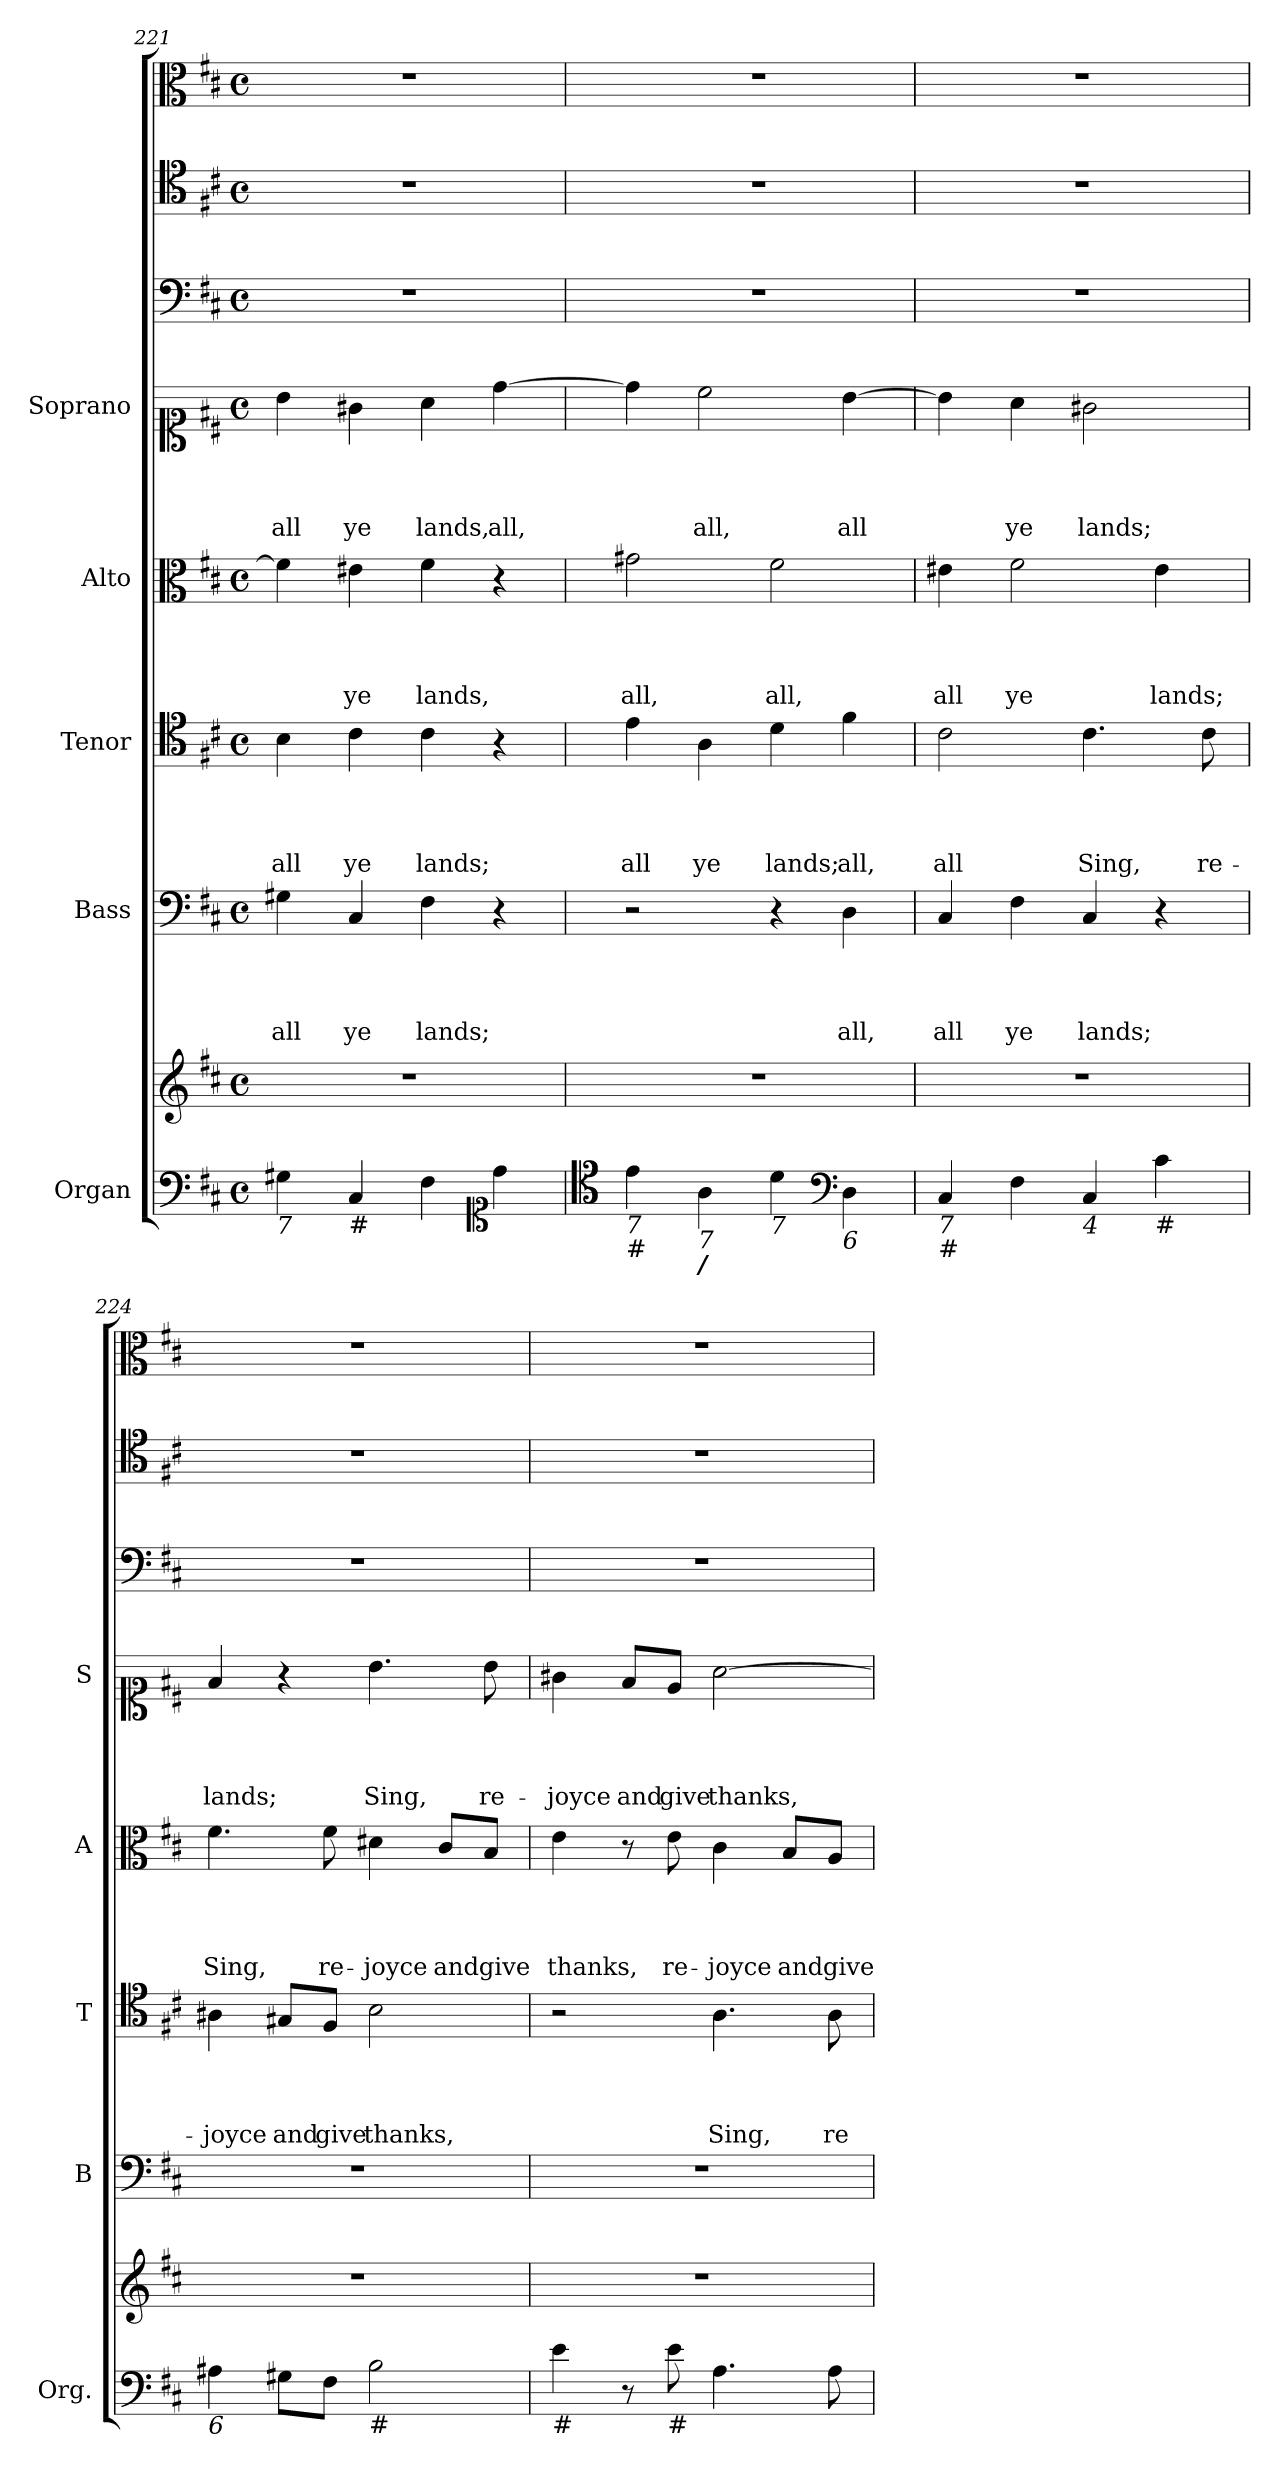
**kern	**kern	**kern	**text	**text	**text	**text	**kern	**text	**text	**text	**text	**kern	**text	**text	**text	**text	**kern	**text	**text	**text	**text	**kern	**kern	**kern
*part8	*part8	*part7	*part7	*part7	*part7	*part7	*part6	*part6	*part6	*part6	*part6	*part5	*part5	*part5	*part5	*part5	*part4	*part4	*part4	*part4	*part4	*part3	*part2	*part1
*staff9	*staff8	*staff7	*staff7	*staff7	*staff7	*staff7	*staff6	*staff6	*staff6	*staff6	*staff6	*staff5	*staff5	*staff5	*staff5	*staff5	*staff4	*staff4	*staff4	*staff4	*staff4	*staff3	*staff2	*staff1
*I"Organ	*	*I"Bass	*	*	*	*	*I"Tenor	*	*	*	*	*I"Alto	*	*	*	*	*I"Soprano	*	*	*	*	*	*	*
*I'Org.	*	*I'B	*	*	*	*	*I'T	*	*	*	*	*I'A	*	*	*	*	*I'S	*	*	*	*	*	*	*
*clefF4	*clefG2	*clefF4	*	*	*	*	*clefC4	*	*	*	*	*clefC3	*	*	*	*	*clefC1	*	*	*	*	*clefF4	*clefC4	*clefC3
*k[f#c#]	*k[f#c#]	*k[f#c#]	*	*	*	*	*k[f#c#]	*	*	*	*	*k[f#c#]	*	*	*	*	*k[f#c#]	*	*	*	*	*k[f#c#]	*k[f#c#]	*k[f#c#]
*D:	*D:	*D:	*	*	*	*	*D:	*	*	*	*	*D:	*	*	*	*	*D:	*	*	*	*	*D:	*D:	*D:
*M4/4	*M4/4	*M4/4	*	*	*	*	*M4/4	*	*	*	*	*M4/4	*	*	*	*	*M4/4	*	*	*	*	*M4/4	*M4/4	*M4/4
*met(c)	*met(c)	*met(c)	*	*	*	*	*met(c)	*	*	*	*	*met(c)	*	*	*	*	*met(c)	*	*	*	*	*met(c)	*met(c)	*met(c)
=221	=221	=221	=221	=221	=221	=221	=221	=221	=221	=221	=221	=221	=221	=221	=221	=221	=221	=221	=221	=221	=221	=221	=221	=221
!LO:TX:b:i:t=7	!	!	!	!	!	!	!	!	!	!	!	!	!	!	!	!	!	!	!	!	!	!	!	!
!	!	!	!	!	!	!LO:LY:b	!	!	!	!	!LO:LY:b	!	!	!	!	!	!	!	!	!	!LO:LY:b	!	!	!
4G#X\	1r	4G#X\	.	.	.	all	4B\	.	.	.	all	4f#\]	.	.	.	.	4b\	.	.	.	all	1r	1r	1r
!LO:TX:b:t=#	!	!	!	!	!	!	!	!	!	!	!	!	!	!	!	!	!	!	!	!	!	!	!	!
!	!	!	!	!	!	!LO:LY:b	!	!	!	!	!LO:LY:b	!	!	!	!	!LO:LY:b	!	!	!	!	!LO:LY:b	!	!	!
4C#/	.	4C#/	.	.	.	ye	4c#\	.	.	.	ye	4e#X\	.	.	.	ye	4g#X\	.	.	.	ye	.	.	.
!	!	!	!	!	!	!LO:LY:b	!	!	!	!	!LO:LY:b	!	!	!	!	!LO:LY:b	!	!	!	!	!LO:LY:b	!	!	!
4F#\	.	4F#\	.	.	.	lands;	4c#\	.	.	.	lands;	4f#\	.	.	.	lands,	4a\	.	.	.	lands,	.	.	.
*clefC1	*	*	*	*	*	*	*	*	*	*	*	*	*	*	*	*	*	*	*	*	*	*	*	*
!	!	!	!	!	!	!	!	!	!	!	!	!	!	!	!	!	!	!	!	!	!LO:LY:b	!	!	!
4dd\	.	4r	.	.	.	.	4r	.	.	.	.	4r	.	.	.	.	[4dd\	.	.	.	all,	.	.	.
=222	=222	=222	=222	=222	=222	=222	=222	=222	=222	=222	=222	=222	=222	=222	=222	=222	=222	=222	=222	=222	=222	=222	=222	=222
*clefC4	*	*	*	*	*	*	*	*	*	*	*	*	*	*	*	*	*	*	*	*	*	*	*	*
!LO:TX:b:i:t=7	!	!	!	!	!	!	!	!	!	!	!	!	!	!	!	!	!	!	!	!	!	!	!	!
!LO:TX:b:t=#	!	!	!	!	!	!	!	!	!	!	!	!	!	!	!	!	!	!	!	!	!	!	!	!
!	!	!	!	!	!	!	!	!	!	!	!LO:LY:b	!	!	!	!	!LO:LY:b	!	!	!	!	!	!	!	!
4e\	1r	2r	.	.	.	.	4e\	.	.	.	all	2g#X\	.	.	.	all,	4dd\]	.	.	.	.	1r	1r	1r
!LO:TX:b:i:t=7	!	!	!	!	!	!	!	!	!	!	!	!	!	!	!	!	!	!	!	!	!	!	!	!
!LO:TX:b:Bi:t=/	!	!	!	!	!	!	!	!	!	!	!	!	!	!	!	!	!	!	!	!	!	!	!	!
!	!	!	!	!	!	!	!	!	!	!	!LO:LY:b	!	!	!	!	!	!	!	!	!	!LO:LY:b	!	!	!
4A\	.	.	.	.	.	.	4A\	.	.	.	ye	.	.	.	.	.	2cc#\	.	.	.	all,	.	.	.
!LO:TX:b:i:t=7	!	!	!	!	!	!	!	!	!	!	!	!	!	!	!	!	!	!	!	!	!	!	!	!
!	!	!	!	!	!	!	!	!	!	!	!LO:LY:b	!	!	!	!	!LO:LY:b	!	!	!	!	!	!	!	!
4d\	.	4r	.	.	.	.	4d\	.	.	.	lands;	2f#\	.	.	.	all,	.	.	.	.	.	.	.	.
*clefF4	*	*	*	*	*	*	*	*	*	*	*	*	*	*	*	*	*	*	*	*	*	*	*	*
!LO:TX:b:i:t=6	!	!	!	!	!	!	!	!	!	!	!	!	!	!	!	!	!	!	!	!	!	!	!	!
!	!	!	!	!	!	!LO:LY:b	!	!	!	!	!LO:LY:b	!	!	!	!	!	!	!	!	!	!LO:LY:b	!	!	!
4D\	.	4D\	.	.	.	all,	4f#\	.	.	.	all,	.	.	.	.	.	[4b\	.	.	.	all	.	.	.
=223	=223	=223	=223	=223	=223	=223	=223	=223	=223	=223	=223	=223	=223	=223	=223	=223	=223	=223	=223	=223	=223	=223	=223	=223
!LO:TX:b:i:t=7	!	!	!	!	!	!	!	!	!	!	!	!	!	!	!	!	!	!	!	!	!	!	!	!
!LO:TX:b:t=#	!	!	!	!	!	!	!	!	!	!	!	!	!	!	!	!	!	!	!	!	!	!	!	!
!	!	!	!	!	!	!LO:LY:b	!	!	!	!	!LO:LY:b	!	!	!	!	!LO:LY:b	!	!	!	!	!	!	!	!
4C#/	1r	4C#/	.	.	.	all	2c#\	.	.	.	all	4e#X\	.	.	.	all	4b\]	.	.	.	.	1r	1r	1r
!	!	!	!	!	!	!LO:LY:b	!	!	!	!	!	!	!	!	!	!LO:LY:b	!	!	!	!	!LO:LY:b	!	!	!
4F#\	.	4F#\	.	.	.	ye	.	.	.	.	.	2f#\	.	.	.	ye	4a\	.	.	.	ye	.	.	.
!LO:TX:b:i:t=4	!	!	!	!	!	!	!	!	!	!	!	!	!	!	!	!	!	!	!	!	!	!	!	!
!	!	!	!	!	!	!LO:LY:b	!	!	!	!	!LO:LY:b	!	!	!	!	!	!	!	!	!	!LO:LY:b	!	!	!
4C#/	.	4C#/	.	.	.	lands;	4.c#\	.	.	.	Sing,	.	.	.	.	.	2g#X\	.	.	.	lands;	.	.	.
!LO:TX:b:t=#	!	!	!	!	!	!	!	!	!	!	!	!	!	!	!	!	!	!	!	!	!	!	!	!
!	!	!	!	!	!	!	!	!	!	!	!	!	!	!	!	!LO:LY:b	!	!	!	!	!	!	!	!
4c#\	.	4r	.	.	.	.	.	.	.	.	.	4e#\	.	.	.	lands;	.	.	.	.	.	.	.	.
!	!	!	!	!	!	!	!	!	!	!	!LO:LY:b	!	!	!	!	!	!	!	!	!	!	!	!	!
.	.	.	.	.	.	.	8c#\	.	.	.	re-	.	.	.	.	.	.	.	.	.	.	.	.	.
!!LO:PB:g=z
=224	=224	=224	=224	=224	=224	=224	=224	=224	=224	=224	=224	=224	=224	=224	=224	=224	=224	=224	=224	=224	=224	=224	=224	=224
!LO:TX:b:i:t=6	!	!	!	!	!	!	!	!	!	!	!	!	!	!	!	!	!	!	!	!	!	!	!	!
!	!	!	!	!	!	!	!	!	!	!	!LO:LY:b	!	!	!	!	!LO:LY:b	!	!	!	!	!LO:LY:b	!	!	!
4A#X\	1r	1r	.	.	.	.	4A#X\	.	.	.	-joyce	4.f#\	.	.	.	Sing,	4f#/	.	.	.	lands;	1r	1r	1r
!	!	!	!	!	!	!	!	!	!	!	!LO:LY:b	!	!	!	!	!	!	!	!	!	!	!	!	!
8G#X\L	.	.	.	.	.	.	8G#X/L	.	.	.	and	.	.	.	.	.	4r	.	.	.	.	.	.	.
!	!	!	!	!	!	!	!	!	!	!	!LO:LY:b	!	!	!	!	!LO:LY:b	!	!	!	!	!	!	!	!
8F#\J	.	.	.	.	.	.	8F#/J	.	.	.	give	8f#\	.	.	.	re-	.	.	.	.	.	.	.	.
!LO:TX:b:t=#	!	!	!	!	!	!	!	!	!	!	!	!	!	!	!	!	!	!	!	!	!	!	!	!
!	!	!	!	!	!	!	!	!	!	!	!LO:LY:b	!	!	!	!	!LO:LY:b	!	!	!	!	!LO:LY:b	!	!	!
2B\	.	.	.	.	.	.	2B\	.	.	.	thanks,	4d#X\	.	.	.	-joyce	4.b\	.	.	.	Sing,	.	.	.
!	!	!	!	!	!	!	!	!	!	!	!	!	!	!	!	!LO:LY:b	!	!	!	!	!	!	!	!
.	.	.	.	.	.	.	.	.	.	.	.	8c#/L	.	.	.	and	.	.	.	.	.	.	.	.
!	!	!	!	!	!	!	!	!	!	!	!	!	!	!	!	!LO:LY:b	!	!	!	!	!LO:LY:b	!	!	!
.	.	.	.	.	.	.	.	.	.	.	.	8B/J	.	.	.	give	8b\	.	.	.	re-	.	.	.
=225	=225	=225	=225	=225	=225	=225	=225	=225	=225	=225	=225	=225	=225	=225	=225	=225	=225	=225	=225	=225	=225	=225	=225	=225
!LO:TX:b:t=#	!	!	!	!	!	!	!	!	!	!	!	!	!	!	!	!	!	!	!	!	!	!	!	!
!	!	!	!	!	!	!	!	!	!	!	!	!	!	!	!	!LO:LY:b	!	!	!	!	!LO:LY:b	!	!	!
4e\	1r	1r	.	.	.	.	2r	.	.	.	.	4e\	.	.	.	thanks,	4g#X\	.	.	.	-joyce	1r	1r	1r
!	!	!	!	!	!	!	!	!	!	!	!	!	!	!	!	!	!	!	!	!	!LO:LY:b	!	!	!
8r	.	.	.	.	.	.	.	.	.	.	.	8r	.	.	.	.	8f#/L	.	.	.	and	.	.	.
!LO:TX:b:t=#	!	!	!	!	!	!	!	!	!	!	!	!	!	!	!	!	!	!	!	!	!	!	!	!
!	!	!	!	!	!	!	!	!	!	!	!	!	!	!	!	!LO:LY:b	!	!	!	!	!LO:LY:b	!	!	!
8e\	.	.	.	.	.	.	.	.	.	.	.	8e\	.	.	.	re-	8e/J	.	.	.	give	.	.	.
!	!	!	!	!	!	!	!	!	!	!	!LO:LY:b	!	!	!	!	!LO:LY:b	!	!	!	!	!LO:LY:b	!	!	!
4.A\	.	.	.	.	.	.	4.A\	.	.	.	Sing,	4c#\	.	.	.	-joyce	[2a\	.	.	.	thanks,	.	.	.
!	!	!	!	!	!	!	!	!	!	!	!	!	!	!	!	!LO:LY:b	!	!	!	!	!	!	!	!
.	.	.	.	.	.	.	.	.	.	.	.	8B/L	.	.	.	and	.	.	.	.	.	.	.	.
!	!	!	!	!	!	!	!	!	!	!	!LO:LY:b	!	!	!	!	!LO:LY:b	!	!	!	!	!	!	!	!
8A\	.	.	.	.	.	.	8A\	.	.	.	re-	8A/J	.	.	.	give	.	.	.	.	.	.	.	.
=	=	=	=	=	=	=	=	=	=	=	=	=	=	=	=	=	=	=	=	=	=	=	=	=
*-	*-	*-	*-	*-	*-	*-	*-	*-	*-	*-	*-	*-	*-	*-	*-	*-	*-	*-	*-	*-	*-	*-	*-	*-
